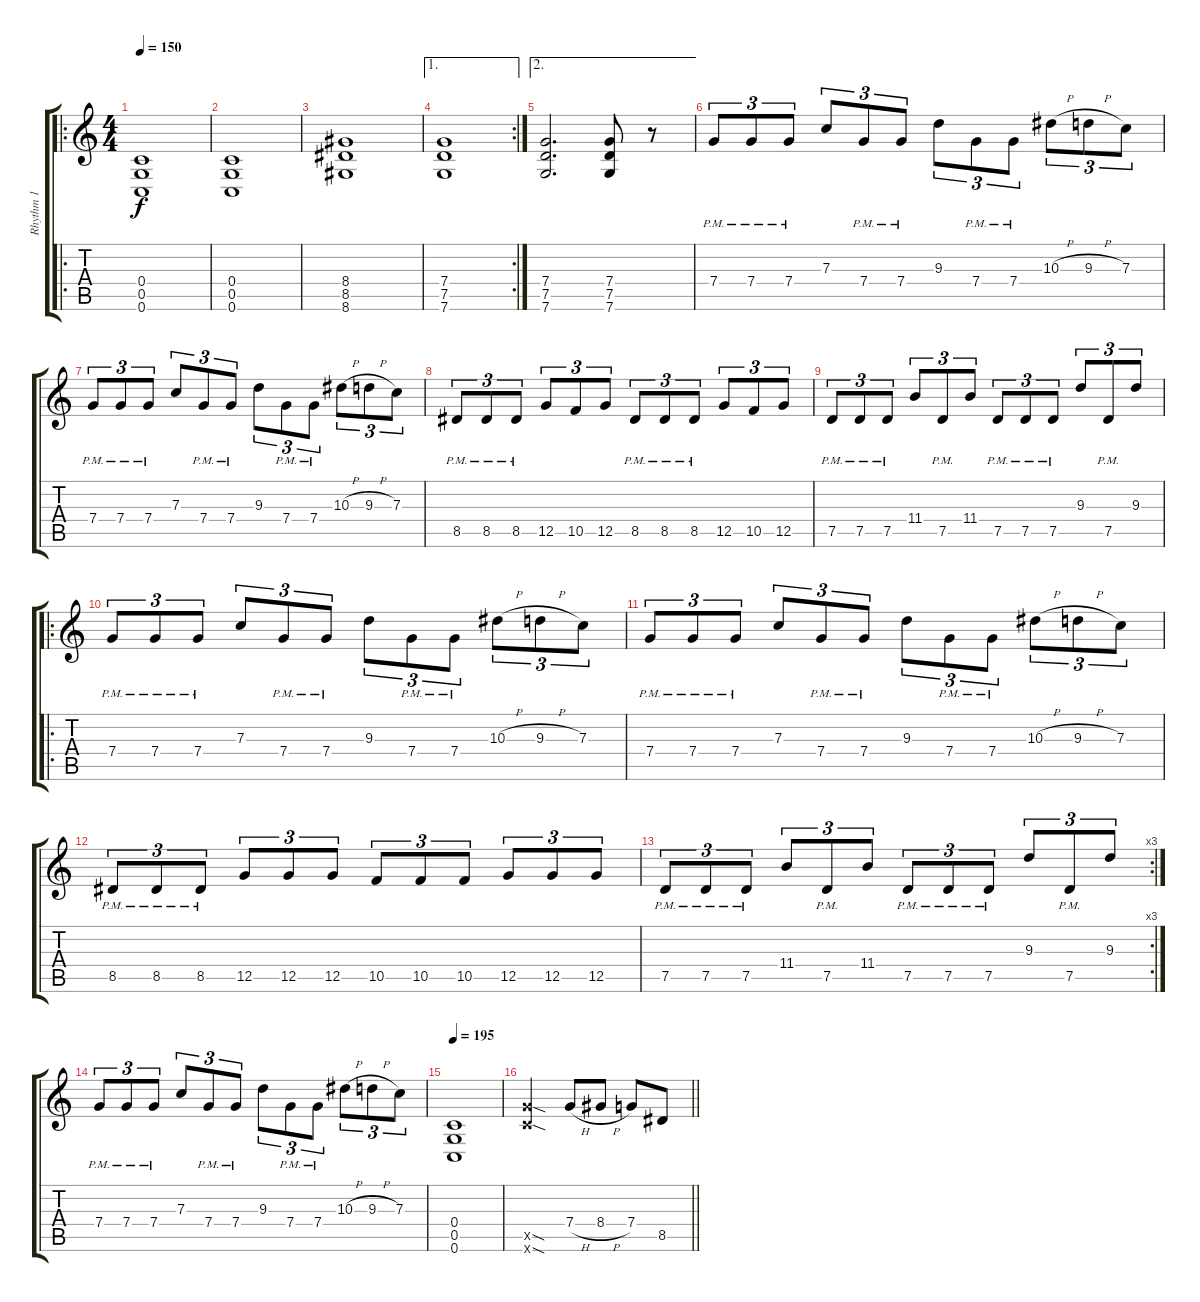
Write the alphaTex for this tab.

\track ("Rhythm 1" "Rhythm 1") {instrument distortionguitar}
\staff {score tabs}
\tuning (D4 A3 F3 C3 G2 C2) {hide}
\ro
\ts (4 4)
\tempo 150
\clef g2
\ks c
(0.4 0.5 0.6).1{dy f instrument distortionguitar} |
(0.4 0.5 0.6).1 |
(8.4 8.5 8.6).1 |
\ae 1
\rc 2
(7.4 7.5 7.6).1 |
\ae 2
(7.4 7.5 7.6).2{d} (7.4 7.5 7.6).8 r.8 |
7.4{pm}.8{tu (3 2)} 7.4{pm}.8{tu (3 2)} 7.4{pm}.8{tu (3 2)} 7.3.8{tu (3 2)} 7.4{pm}.8{tu (3 2)} 7.4{pm}.8{tu (3 2)} 9.3.8{tu (3 2)} 7.4{pm}.8{tu (3 2)} 7.4{pm}.8{tu (3 2)} 10.3{h}.8{tu (3 2)} 9.3{h}.8{tu (3 2)} 7.3.8{tu (3 2)} |
7.4{pm}.8{tu (3 2)} 7.4{pm}.8{tu (3 2)} 7.4{pm}.8{tu (3 2)} 7.3.8{tu (3 2)} 7.4{pm}.8{tu (3 2)} 7.4{pm}.8{tu (3 2)} 9.3.8{tu (3 2)} 7.4{pm}.8{tu (3 2)} 7.4{pm}.8{tu (3 2)} 10.3{h}.8{tu (3 2)} 9.3{h}.8{tu (3 2)} 7.3.8{tu (3 2)} |
8.5{pm}.8{tu (3 2)} 8.5{pm}.8{tu (3 2)} 8.5{pm}.8{tu (3 2)} 12.5.8{tu (3 2)} 10.5.8{tu (3 2)} 12.5.8{tu (3 2)} 8.5{pm}.8{tu (3 2)} 8.5{pm}.8{tu (3 2)} 8.5{pm}.8{tu (3 2)} 12.5.8{tu (3 2)} 10.5.8{tu (3 2)} 12.5.8{tu (3 2)} |
7.5{pm}.8{tu (3 2)} 7.5{pm}.8{tu (3 2)} 7.5{pm}.8{tu (3 2)} 11.4.8{tu (3 2)} 7.5{pm}.8{tu (3 2)} 11.4.8{tu (3 2)} 7.5{pm}.8{tu (3 2)} 7.5{pm}.8{tu (3 2)} 7.5{pm}.8{tu (3 2)} 9.3.8{tu (3 2)} 7.5{pm}.8{tu (3 2)} 9.3.8{tu (3 2)} |
\ro
7.4{pm}.8{tu (3 2)} 7.4{pm}.8{tu (3 2)} 7.4{pm}.8{tu (3 2)} 7.3.8{tu (3 2)} 7.4{pm}.8{tu (3 2)} 7.4{pm}.8{tu (3 2)} 9.3.8{tu (3 2)} 7.4{pm}.8{tu (3 2)} 7.4{pm}.8{tu (3 2)} 10.3{h}.8{tu (3 2)} 9.3{h}.8{tu (3 2)} 7.3.8{tu (3 2)} |
7.4{pm}.8{tu (3 2)} 7.4{pm}.8{tu (3 2)} 7.4{pm}.8{tu (3 2)} 7.3.8{tu (3 2)} 7.4{pm}.8{tu (3 2)} 7.4{pm}.8{tu (3 2)} 9.3.8{tu (3 2)} 7.4{pm}.8{tu (3 2)} 7.4{pm}.8{tu (3 2)} 10.3{h}.8{tu (3 2)} 9.3{h}.8{tu (3 2)} 7.3.8{tu (3 2)} |
8.5{pm}.8{tu (3 2)} 8.5{pm}.8{tu (3 2)} 8.5{pm}.8{tu (3 2)} 12.5.8{tu (3 2)} 12.5.8{tu (3 2)} 12.5.8{tu (3 2)} 10.5.8{tu (3 2)} 10.5.8{tu (3 2)} 10.5.8{tu (3 2)} 12.5.8{tu (3 2)} 12.5.8{tu (3 2)} 12.5.8{tu (3 2)} |
\rc 3
7.5{pm}.8{tu (3 2)} 7.5{pm}.8{tu (3 2)} 7.5{pm}.8{tu (3 2)} 11.4.8{tu (3 2)} 7.5{pm}.8{tu (3 2)} 11.4.8{tu (3 2)} 7.5{pm}.8{tu (3 2)} 7.5{pm}.8{tu (3 2)} 7.5{pm}.8{tu (3 2)} 9.3.8{tu (3 2)} 7.5{pm}.8{tu (3 2)} 9.3.8{tu (3 2)} |
7.4{pm}.8{tu (3 2)} 7.4{pm}.8{tu (3 2)} 7.4{pm}.8{tu (3 2)} 7.3.8{tu (3 2)} 7.4{pm}.8{tu (3 2)} 7.4{pm}.8{tu (3 2)} 9.3.8{tu (3 2)} 7.4{pm}.8{tu (3 2)} 7.4{pm}.8{tu (3 2)} 10.3{h}.8{tu (3 2)} 9.3{h}.8{tu (3 2)} 7.3.8{tu (3 2)} |
\tempo 195
(0.4 0.5 0.6).1 |
\barLineRight lightlight
(12.5{sod x} 12.6{sod x}).2 7.4{h}.8 8.4{h}.8 7.4.8 8.5.8
